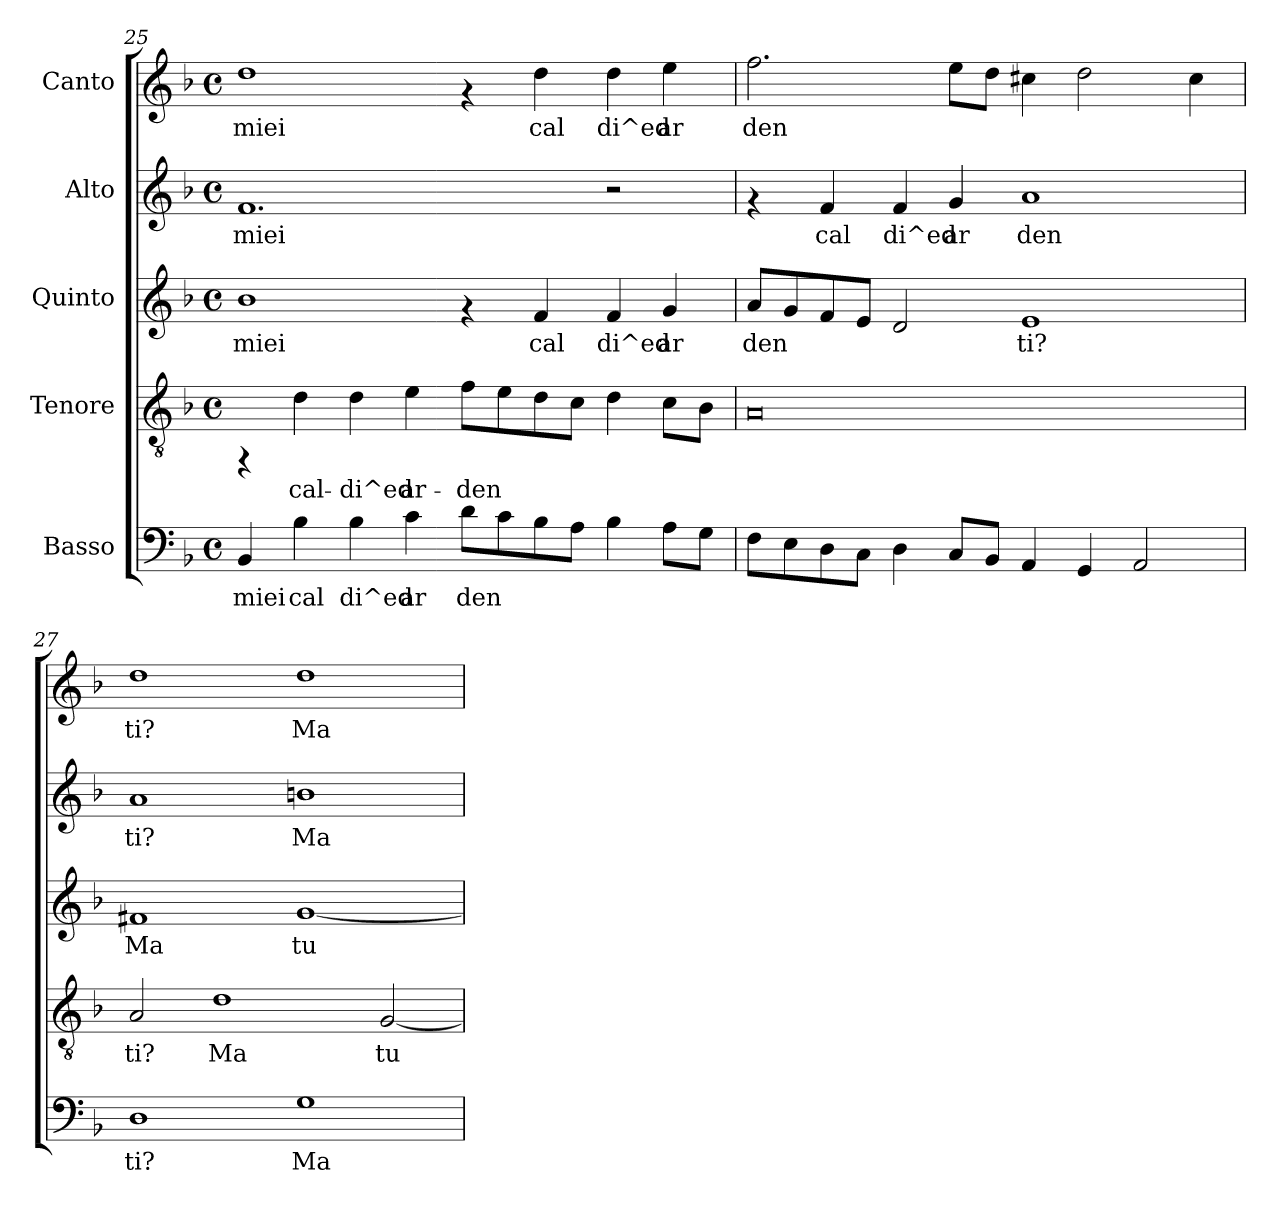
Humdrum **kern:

**kern	**text	**kern	**text	**kern	**text	**kern	**text	**kern	**text
*part5	*part5	*part4	*part4	*part3	*part3	*part2	*part2	*part1	*part1
*staff5	*staff5	*staff4	*staff4	*staff3	*staff3	*staff2	*staff2	*staff1	*staff1
*I"Basso	*	*I"Tenore	*	*I"Quinto	*	*I"Alto	*	*I"Canto	*
!!LO:LB:g=z
*clefF4	*	*clefGv2	*	*clefG2	*	*clefG2	*	*clefG2	*
*k[b-]	*	*k[b-]	*	*k[b-]	*	*k[b-]	*	*k[b-]	*
*F:	*	*F:	*	*F:	*	*F:	*	*F:	*
*M4/4	*	*M4/4	*	*M4/4	*	*M4/4	*	*M4/4	*
*met(c)	*	*met(c)	*	*met(c)	*	*met(c)	*	*met(c)	*
=25	=25	=25	=25	=25	=25	=25	=25	=25	=25
!	!LO:LY:b:cj	!	!	!	!LO:LY:b:cj	!	!LO:LY:b:cj	!	!LO:LY:b:cj
4BB-/	miei	4rFF	.	1b-	miei	1.f	miei	1dd	miei
!	!LO:LY:b:cj	!	!LO:LY:b:cj	!	!	!	!	!	!
4B-\	cal	4d\	cal-	.	.	.	.	.	.
!	!LO:LY:b:cj	!	!LO:LY:b:cj	!	!	!	!	!	!
4B-\	di^ed	4d\	-di^ed	.	.	.	.	.	.
!	!LO:LY:b:cj	!	!LO:LY:b:cj	!	!	!	!	!	!
4c\	ar	4e\	ar-	.	.	.	.	.	.
!	!LO:LY:b:cj	!	!LO:LY:b:cj	!	!	!	!	!	!
8d\L	den	8f\L	-den-	4rf	.	.	.	4rf	.
!	!LO:LY:b:cj	!	!LO:LY:b:cj	!	!	!	!	!	!
8c\	.	8e\	--	.	.	.	.	.	.
!	!LO:LY:b:cj	!	!LO:LY:b:cj	!	!LO:LY:b:cj	!	!	!	!LO:LY:b:cj
8B-\	.	8d\	--	4f/	cal	.	.	4dd\	cal
!	!LO:LY:b:cj	!	!LO:LY:b:cj	!	!	!	!	!	!
8A\J	.	8c\J	--	.	.	.	.	.	.
!	!LO:LY:b:cj	!	!LO:LY:b:cj	!	!LO:LY:b:cj	!	!	!	!LO:LY:b:cj
4B-\	.	4d\	--	4f/	di^ed	2r	.	4dd\	di^ed
!	!LO:LY:b:cj	!	!LO:LY:b:cj	!	!LO:LY:b:cj	!	!	!	!LO:LY:b:cj
8A\L	.	8c\L	--	4g/	ar	.	.	4ee\	ar
!	!LO:LY:b:cj	!	!LO:LY:b:cj	!	!	!	!	!	!
8G\J	.	8B-\J	--	.	.	.	.	.	.
=26	=26	=26	=26	=26	=26	=26	=26	=26	=26
!	!LO:LY:b:cj	!	!LO:LY:b:cj	!	!LO:LY:b:cj	!	!	!	!LO:LY:b:cj
8F\L	.	0A	--	8a/L	den	4rf	.	2.ff\	den
!	!LO:LY:b:cj	!	!	!	!LO:LY:b:cj	!	!	!	!
8E\	.	.	.	8g/	.	.	.	.	.
!	!LO:LY:b:cj	!	!	!	!LO:LY:b:cj	!	!LO:LY:b:cj	!	!
8D\	.	.	.	8f/	.	4f/	cal	.	.
!	!LO:LY:b:cj	!	!	!	!LO:LY:b:cj	!	!	!	!
8C\J	.	.	.	8e/J	.	.	.	.	.
!	!LO:LY:b:cj	!	!	!	!LO:LY:b:cj	!	!LO:LY:b:cj	!	!
4D\	.	.	.	2d/	.	4f/	di^ed	.	.
!	!LO:LY:b:cj	!	!	!	!	!	!LO:LY:b:cj	!	!LO:LY:b:cj
8C/L	.	.	.	.	.	4g/	ar	8ee\L	.
!	!LO:LY:b:cj	!	!	!	!	!	!	!	!LO:LY:b:cj
8BB-/J	.	.	.	.	.	.	.	8dd\J	.
!	!LO:LY:b:cj	!	!	!	!LO:LY:b:cj	!	!LO:LY:b:cj	!	!LO:LY:b:cj
4AA/	.	.	.	1e	ti?	1a	den	4cc#X\	.
!	!LO:LY:b:cj	!	!	!	!	!	!	!	!LO:LY:b:cj
4GG/	.	.	.	.	.	.	.	2dd\	.
!	!LO:LY:b:cj	!	!	!	!	!	!	!	!
2AA/	.	.	.	.	.	.	.	.	.
!	!	!	!	!	!	!	!	!	!LO:LY:b:cj
.	.	.	.	.	.	.	.	4cc#\	.
=27	=27	=27	=27	=27	=27	=27	=27	=27	=27
!	!LO:LY:b:cj	!	!LO:LY:b:cj	!	!LO:LY:b:cj	!	!LO:LY:b:cj	!	!LO:LY:b:cj
1D	ti?	2A/	-ti?	1f#X	Ma	1a	ti?	1dd	ti?
!	!	!	!LO:LY:b:cj	!	!	!	!	!	!
.	.	1d	Ma	.	.	.	.	.	.
!	!LO:LY:b:cj	!	!	!	!LO:LY:b:cj	!	!LO:LY:b:cj	!	!LO:LY:b:cj
1G	Ma	.	.	[<1g	tu	1bn	Ma	1dd	Ma
!	!	!	!LO:LY:b:cj	!	!	!	!	!	!
.	.	[<2G/	tu	.	.	.	.	.	.
=	=	=	=	=	=	=	=	=	=
*-	*-	*-	*-	*-	*-	*-	*-	*-	*-
